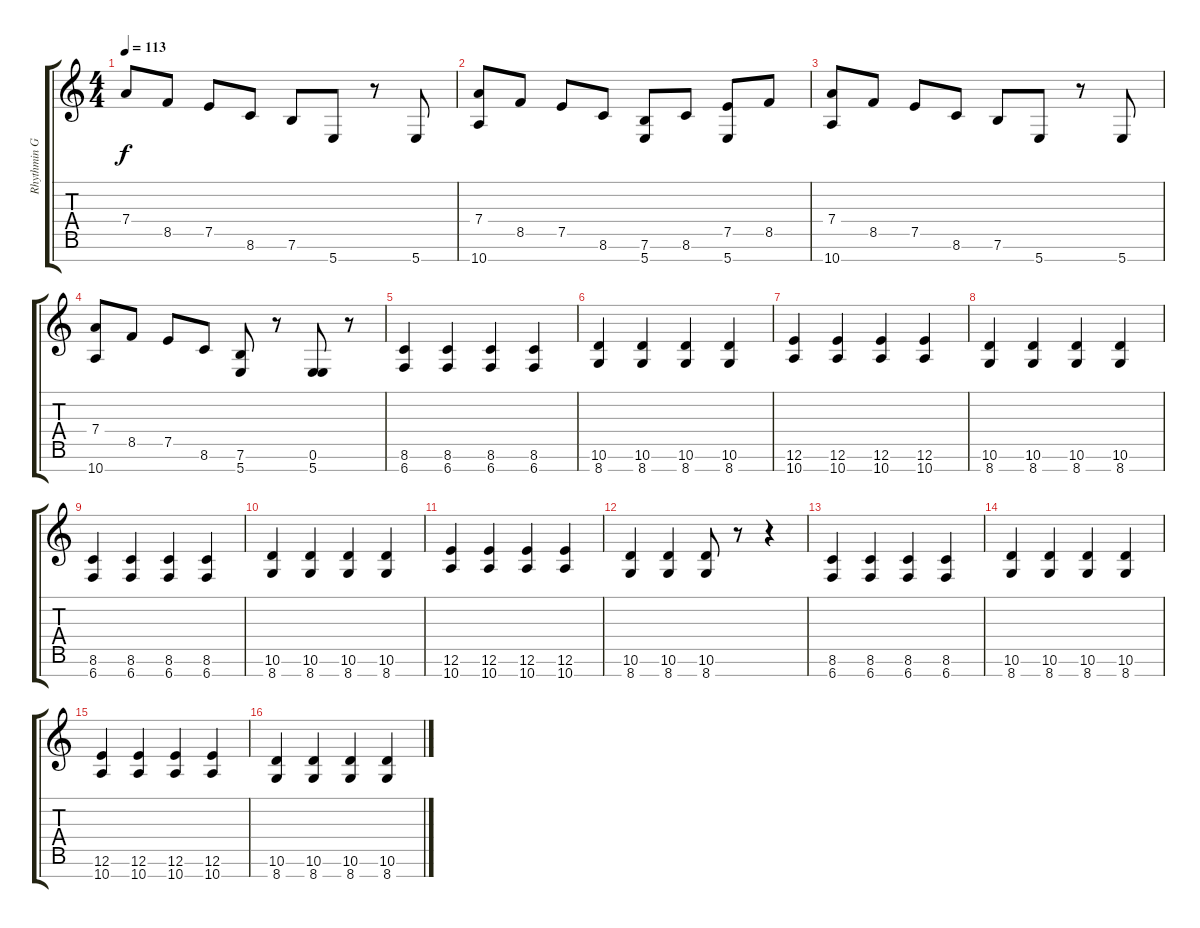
\track ("Rhythmin Guitar #1" "Rhythmin G") {instrument distortionguitar}
\staff {score tabs}
\tuning (E4 B3 G3 D3 A2 E2 B1) {hide}
\ts (4 4)
\tempo 113
\clef g2
\ks c
7.4.8{dy f} 8.5.8 7.5.8 8.6.8 7.6.8 5.7.8 r.8 5.7.8 |
(7.4 10.7).8 8.5.8 7.5.8 8.6.8 (7.6 5.7).8 8.6.8 (7.5 5.7).8 8.5.8 |
(7.4 10.7).8 8.5.8 7.5.8 8.6.8 7.6.8 5.7.8 r.8 5.7.8 |
(7.4 10.7).8 8.5.8 7.5.8 8.6.8 (7.6 5.7).8 r.8 (0.6 5.7).8 r.8 |
(8.6 6.7).4 (8.6 6.7).4 (8.6 6.7).4 (8.6 6.7).4 |
(10.6 8.7).4 (10.6 8.7).4 (10.6 8.7).4 (10.6 8.7).4 |
(12.6 10.7).4 (12.6 10.7).4 (12.6 10.7).4 (12.6 10.7).4 |
(10.6 8.7).4 (10.6 8.7).4 (10.6 8.7).4 (10.6 8.7).4 |
(8.6 6.7).4 (8.6 6.7).4 (8.6 6.7).4 (8.6 6.7).4 |
(10.6 8.7).4 (10.6 8.7).4 (10.6 8.7).4 (10.6 8.7).4 |
(12.6 10.7).4 (12.6 10.7).4 (12.6 10.7).4 (12.6 10.7).4 |
(10.6 8.7).4 (10.6 8.7).4 (10.6 8.7).8 r.8 r.4 |
(8.6 6.7).4 (8.6 6.7).4 (8.6 6.7).4 (8.6 6.7).4 |
(10.6 8.7).4 (10.6 8.7).4 (10.6 8.7).4 (10.6 8.7).4 |
(12.6 10.7).4 (12.6 10.7).4 (12.6 10.7).4 (12.6 10.7).4 |
(10.6 8.7).4 (10.6 8.7).4 (10.6 8.7).4 (10.6 8.7).4
